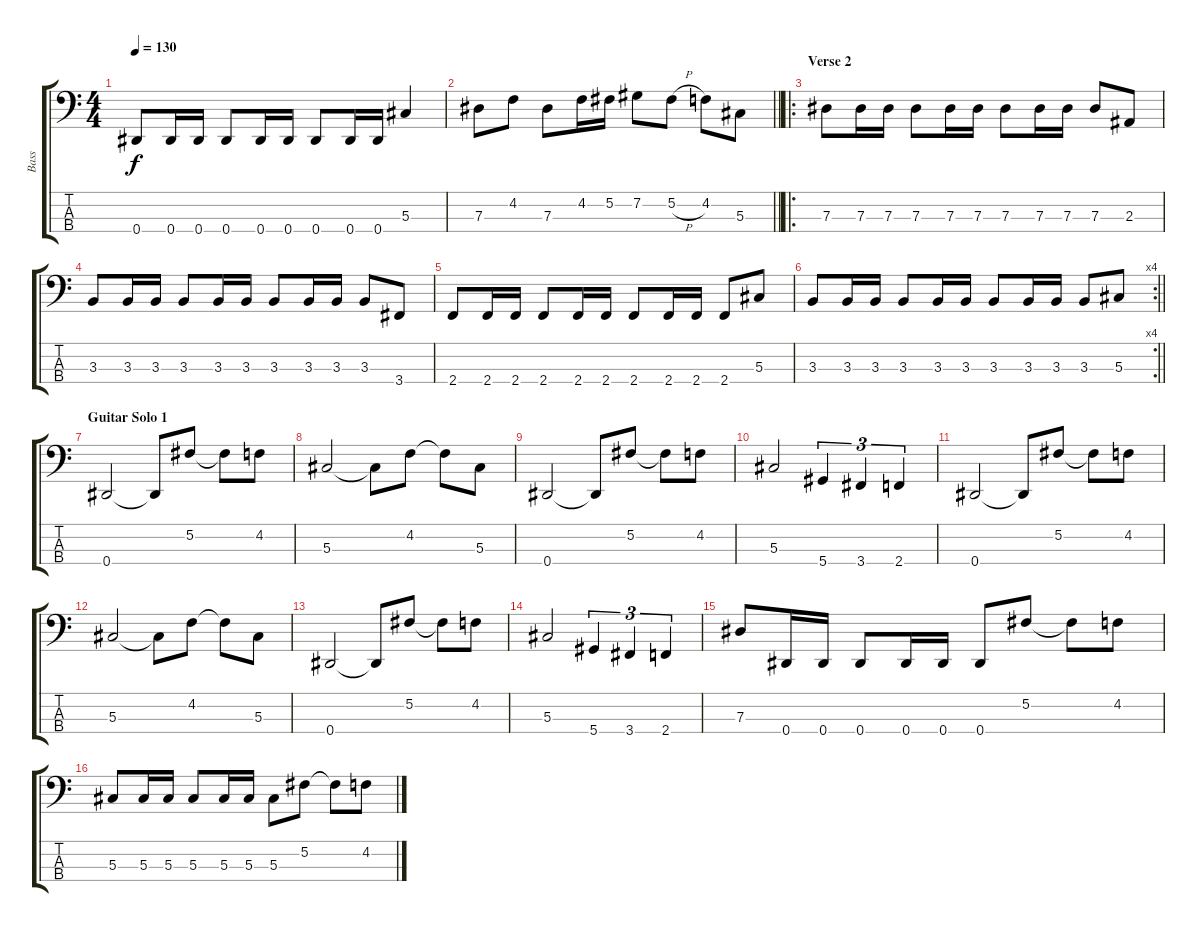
\track ("Bass" "Bass") {instrument electricbassfinger}
\staff {score tabs}
\tuning (Gb2 Db2 Ab1 Eb1) {hide}
\ts (4 4)
\tempo 130
\clef f4
\ks c
0.4.8{dy f} 0.4.16 0.4.16 0.4.8 0.4.16 0.4.16 0.4.8 0.4.16 0.4.16 5.3.4 |
\barLineRight lightlight
7.3.8 4.2.8 7.3.8 4.2.16 5.2.16 7.2.8 5.2{h}.8 4.2.8 5.3.8 |
\ro
\section ("" "Verse 2")
7.3.8 7.3.16 7.3.16 7.3.8 7.3.16 7.3.16 7.3.8 7.3.16 7.3.16 7.3.8 2.3.8 |
3.3.8 3.3.16 3.3.16 3.3.8 3.3.16 3.3.16 3.3.8 3.3.16 3.3.16 3.3.8 3.4.8 |
2.4.8 2.4.16 2.4.16 2.4.8 2.4.16 2.4.16 2.4.8 2.4.16 2.4.16 2.4.8 5.3.8 |
\rc 4
\barLineRight lightlight
3.3.8 3.3.16 3.3.16 3.3.8 3.3.16 3.3.16 3.3.8 3.3.16 3.3.16 3.3.8 5.3.8 |
\section ("" "Guitar Solo 1")
0.4.2 0.4{t}.8 5.2.8 5.2{t}.8 4.2.8 |
5.3.2 5.3{t}.8 4.2.8 4.2{t}.8 5.3.8 |
0.4.2 0.4{t}.8 5.2.8 5.2{t}.8 4.2.8 |
5.3.2 5.4.4{tu (3 2)} 3.4.4{tu (3 2)} 2.4.4{tu (3 2)} |
0.4.2 0.4{t}.8 5.2.8 5.2{t}.8 4.2.8 |
5.3.2 5.3{t}.8 4.2.8 4.2{t}.8 5.3.8 |
0.4.2 0.4{t}.8 5.2.8 5.2{t}.8 4.2.8 |
5.3.2 5.4.4{tu (3 2)} 3.4.4{tu (3 2)} 2.4.4{tu (3 2)} |
7.3.8 0.4.16 0.4.16 0.4.8 0.4.16 0.4.16 0.4.8 5.2.8 5.2{t}.8 4.2.8 |
5.3.8 5.3.16 5.3.16 5.3.8 5.3.16 5.3.16 5.3.8 5.2.8 5.2{t}.8 4.2.8
